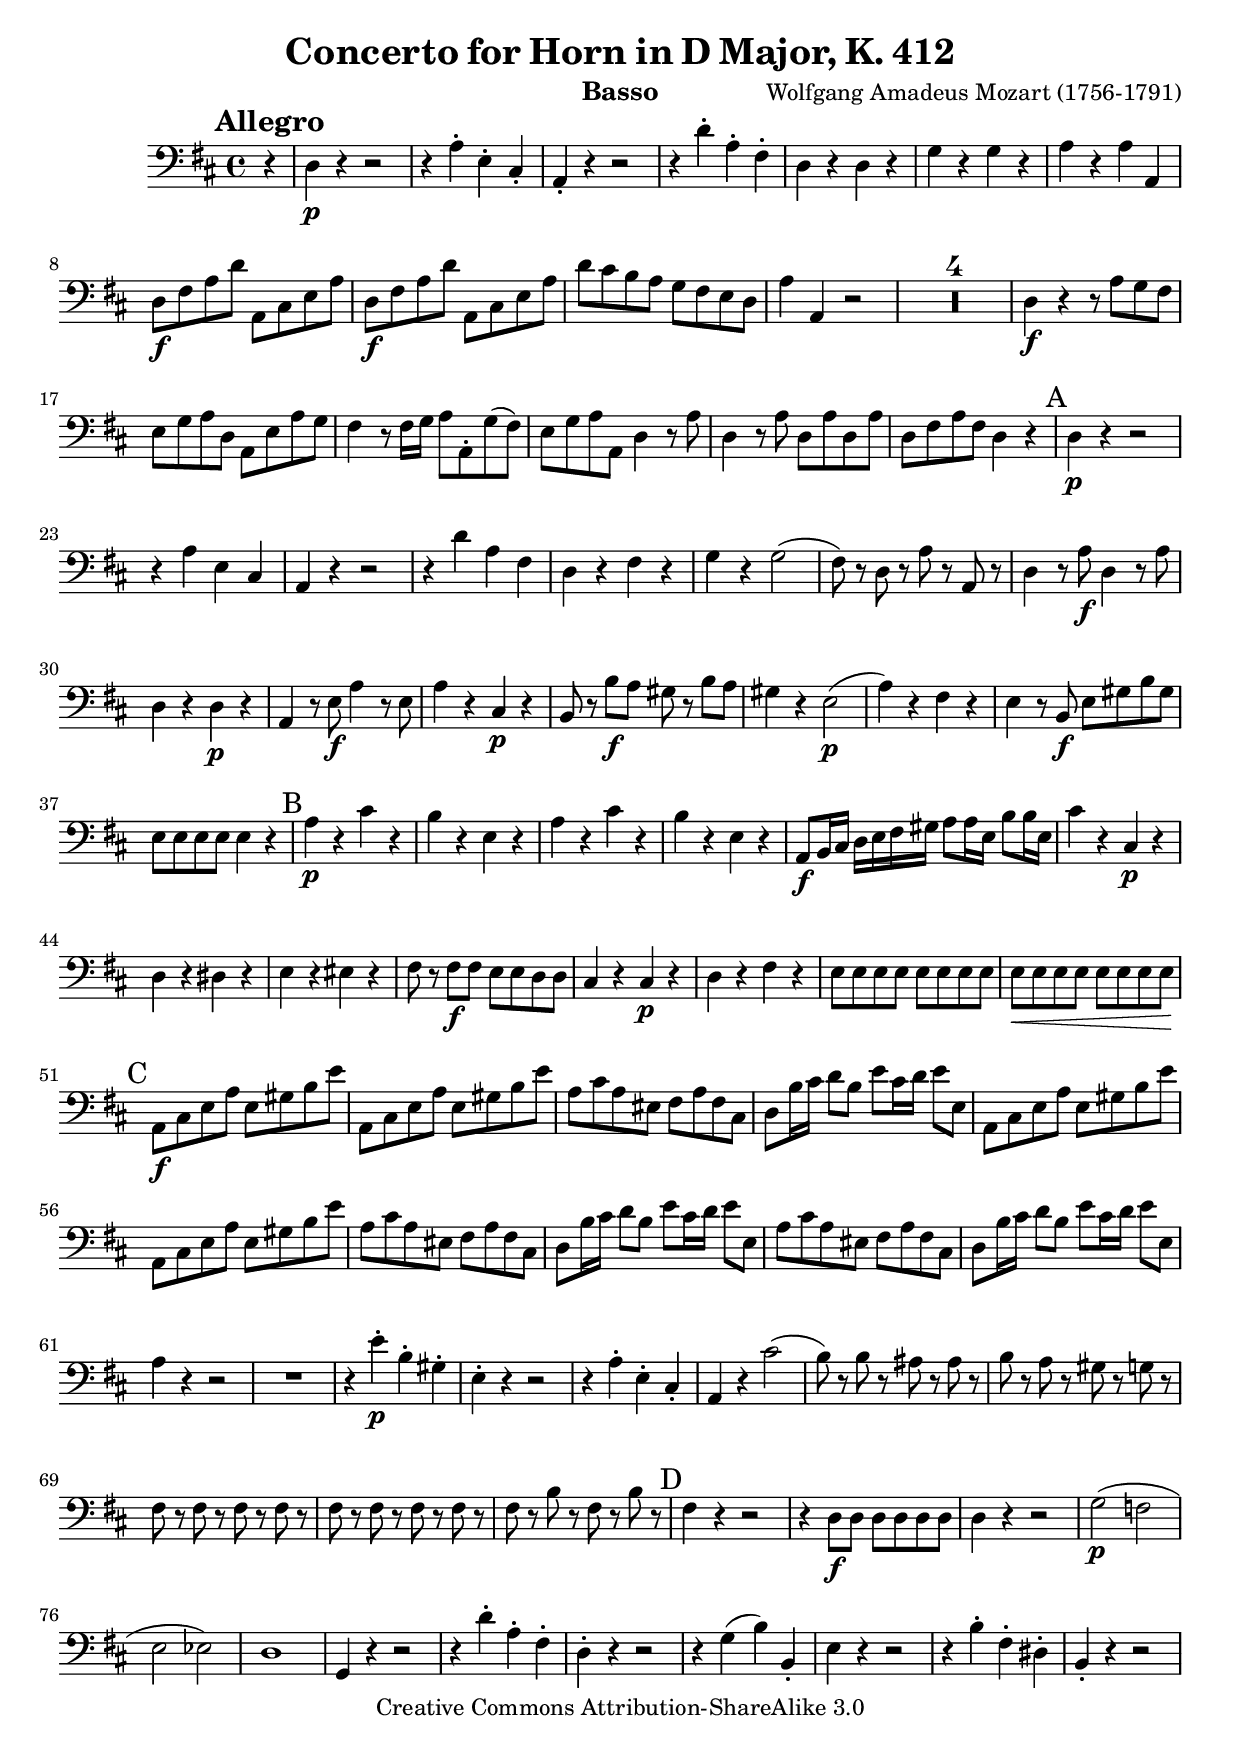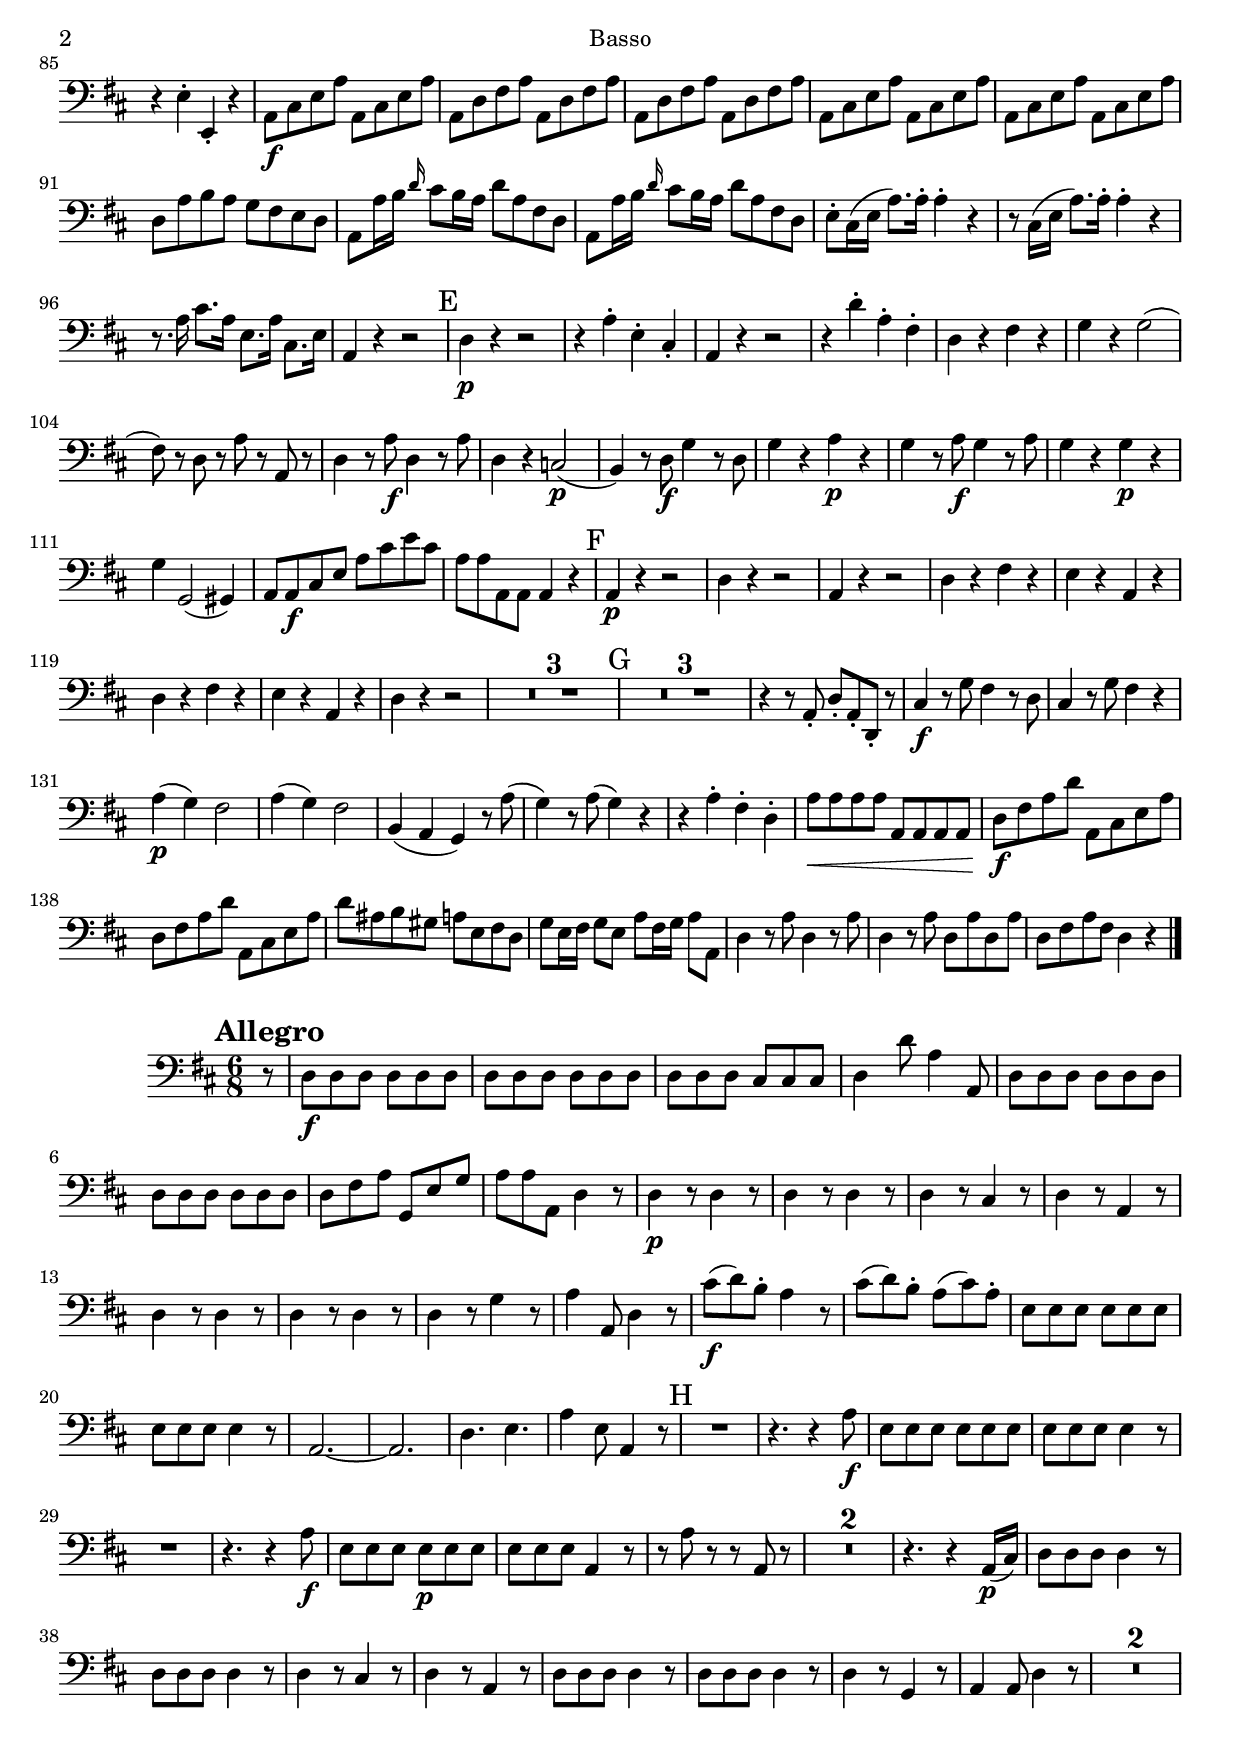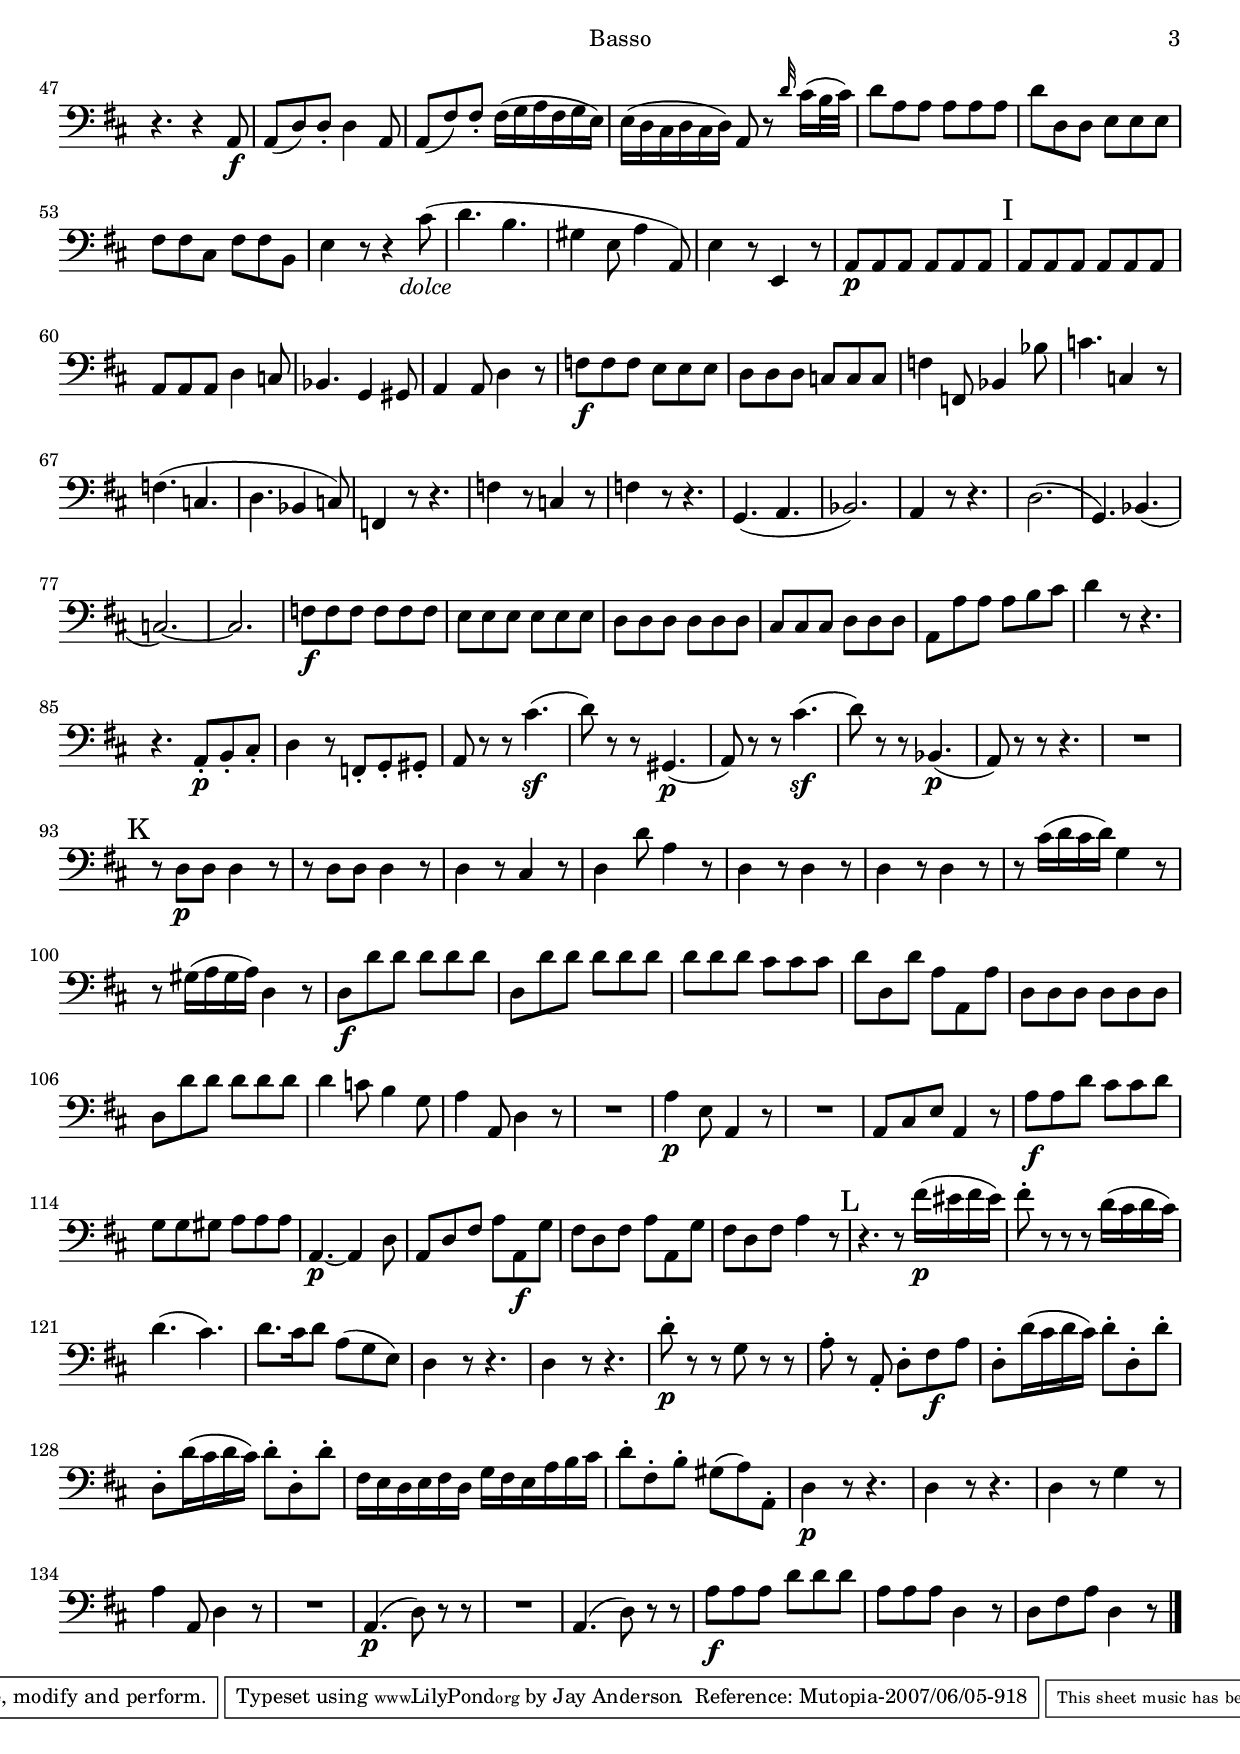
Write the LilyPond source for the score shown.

\version "2.11.54"

\include "defs.lyi"
\version "2.13.10"

\include "defs.lyi"

bassMvtI = \relative c
{
  \clef bass
  \key d \major
  r4
  d4\p r r2 |
  r4 a'-. e-. cis-. |
  a-. r r2 |
  r4 d'-. a-. fis-. |
  d r d r |
  g r g r |
  a r a a, |
  \repeat unfold 2
  {
    d8\f fis a d a, cis e a |
  }
  d cis b a g fis e d |
  a'4 a, r2 |
  R1*4 |
  d4\f r r8 a' g fis |
  e g a d, a e' a g |
  fis4 r8 fis16 g a8 a,-. g'( fis) |
  e g a a, d4 r8 a'8 |
  d,4 r8 a' d, a' d, a' |
  d, fis a fis d4 r |
  d4\p r r2 |

  r4 a' e cis |
  a r r2 |
  r4 d' a fis |
  d r fis r |
  g r g2( |
  fis8) r d r a' r a, r |
  d4 r8 a'8\f d,4 r8 a'8 |
  d,4 r d\p r |
  a r8 e'8\f a4 r8 e |
  a4 r cis,\p r |
  b8 r b'\f a gis r b a |
  gis4 r e2(\p |
  a4) r fis r |
  e r8 b\f e gis b gis |
  e e e e e4 r |
  a4\p r cis r |
  b r e, r |
  a r cis r |
  b r e, r |
  a,8\f b16 cis d e fis gis a8 a16 e b'8 b16 e, |
  cis'4 r cis,\p r |
  d r dis r |
  e r eis r |
  fis8 r fis\f fis e e d d |
  cis4 r cis\p r |
  d r fis r |
  \repeat unfold 8 e8 |
  e\< \repeat unfold 7 e8 |

  a,\f cis e a e gis b e |
  a,, cis e a e gis b e |
  a, cis a eis fis a fis cis |
  d8 b'16 cis d8 b e cis16 d e8 e, |
  a, cis e a e gis b e |
  a,, cis e a e gis b e |
  a, cis a eis fis a fis cis |
  d8 b'16 cis d8 b e cis16 d e8 e, |
  a cis a eis fis a fis cis |
  d8 b'16 cis d8 b e cis16 d e8 e, |
  a4 r r2 |
  R1 |
  r4 e'4-.\p b-. gis-. |
  e-. r r2 |
  r4 a-. e-. cis-. |
  a r cis'2( |
  b8) r b r ais r ais r |
  b r a r gis r g r |
  \repeat unfold 8 {fis r} |
  fis r b r fis r b r |
  fis4 r r2 |
  r4 d8\f d d d d d |
  d4 r r2 |
  g2(\p f | e ees) |
  d1 |

  g,4 r r2 |
  r4 d''-. a-. fis-. |
  d-. r r2 |
  r4 g( b) b,-. |
  e r r2 |
  r4 b'-. fis-. dis-. |
  b-. r r2 |
  r4 e-. e,-. r |

  a8\f cis e a a, cis e a |
  \repeat unfold 4 {a, d fis a} |
  \repeat unfold 4 {a, cis e a} |
  d, a' b a g fis e d |
  \repeat unfold 2
  {
    a8 a'16 b \grace d16 cis8 b16 a d8 a fis d |
  }
  e8-. cis16( e a8.) a16-. a4-. r |
  r8 cis,16( e a8.) a16-. a4-. r |
  r8. a16 cis8. a16 e8. a16 cis,8. e16 |
  a,4 r r2 |

  d4\p r r2 |
  r4 a'-. e-. cis-. |
  a r r2 |
  r4 d'-. a-. fis-. |
  d r fis r |
  g r g2( |
  fis8) r d r a' r a, r |
  d4 r8 a'\f d,4 r8 a' |
  d,4 r c2(\p |
  b4) r8 d\f g4 r8 d |
  g4 r a\p r |
  g r8 a\f g4 r8 a |
  g4 r g\p r |
  g g,2( gis4) |
  a8 a\f cis e a cis e cis |
  a a a, a a4 r |
  a4\p r r2 |
  d4 r r2 |
  a4 r r2 |

  \repeat unfold 2
  {
    d4 r fis r |
    e r a, r |
  }
  d4 r r2 |
  R1*6 |
  r4 r8 a-. d-. a-. d,-. r |
  cis'4\f r8 g' fis4 r8 d |
  cis4 r8 g' fis4 r |
  a4(\p g) fis2 |
  a4( g) fis2 |
  b,4( a g) r8 a'( |
  g4) r8 a( g4) r4 |
  r a-. fis-. d-. |
  a'8\< a a a a, a a a |
  d\f fis a d a, cis e a |
  d, fis a d a, cis e a |
  d ais b gis a e fis d |
  g e16 fis g8 e a fis16 g a8 a, |
  d4 r8 a' d,4 r8 a' |
  d,4 r8 a' d, a' d, a' |
  d, fis a fis d4 r |
}


\version "2.13.10"

\include "defs.lyi"

bassMvtII = \relative c
{
  \clef bass
  \key d \major
  r8
  d\f \repeat unfold 14 d cis cis cis |
  d4 d'8 a4 a,8 |
  \repeat unfold 12 d8 |
  d fis a g, e' g |
  a a a, d4 r8 |
  d4\p r8 \repeat unfold 4 {d4 r8} cis4 r8 |
  d4 r8 a4 r8 |
  \repeat unfold 5 {d4 r8} g4 r8 |
  a4 a,8 d4 r8 |

  cis'(\f d) b-. a4 r8 |
  cis( d) b-. a( cis) a-. |
  \repeat unfold 9 e8 e4 r8 |
  a,2.~ | a |
  d4. e |
  a4 e8 a,4 r8 |
  R2. |
  r4. r4 a'8\f |
  \repeat unfold 9 e8 e4 r8 |
  R2. |
  r4. r4 a8\f |
  e8 e e e\p e e |
  e e e a,4 r8 |
  r8 a' r r a, r |
  R2.*2 |
  r4. r4 a16(\p cis) |
  \repeat unfold 2 {d8 d d d4 r8} |
  d4 r8 cis4 r8 |
  d4 r8 a4 r8 |
  \repeat unfold 2 {d8 d d d4 r8} |
  d4 r8 g,4 r8 |
  a4 a8 d4 r8 |

  R2.*2 |
  r4. r4 a8\f |
  a( d) d-. d4 a8 |
  a( fis') fis-. fis16( g a fis g e) |
  e( d cis d cis d) a8 r \grace d'32 cis16( b32 cis) |
  d8 a a a a a |
  d d, d e e e |
  fis fis cis fis fis b, |
  e4 r8 r4 cis'8(\dolce |
  d4.( b |
  gis4 e8 a4 a,8) |
  e'4 r8 e,4 r8 |
  a8\p \repeat unfold 14 a d4 c8 |
  bes4. g4 gis8 |
  a4 a8 d4 r8 |
  f8\f f f e e e |
  d d d c c c |
  f4 f,8 bes4 bes'8 |
  c4. c,4 r8 |

  f4.( c |
  d bes4 c8) |
  f,4 r8 r4. |
  f'4 r8 c4 r8 |
  f4 r8 r4. |
  g,4.( a |
  bes2.) |
  a4 r8 r4. |
  d2.( |
  g,4.) bes( |
  c2.~) | c |
  f8\f f f f f f |
  \repeat unfold 6 e |
  \repeat unfold 6 d |
  cis cis cis d d d |
  a a' a a b cis |
  d4 r8 r4. |
  r4. a,8-.\p b-. cis-. |
  d4 r8 f,-. g-. gis-. |
  a r r cis'4.(\sf |
  d8) r r gis,,4.(\p |
  a8) r r cis'4.(\sf |
  d8) r r bes,4.(\p |
  a8) r r r4. |
  R2. |
  r8 d\p d d4 r8 |
  r8 d d d4 r8 |
  d4 r8 cis4 r8 |
  d4 d'8 a4 r8 |
  \repeat unfold 4 {d,4 r8} |
  r8 cis'16( d cis d) g,4 r8 |
  r8 gis16( a gis a) d,4 r8 |

  d8\f d' d d d d |
  d,8 d' d d d d |
  d d d cis cis cis |
  d d, d' a a, a' |
  d, d d d d d |
  d8 d' d d d d |
  d4 c8 b4 g8 |
  a4 a,8 d4 r8 |

  R2. |
  a'4\p e8 a,4 r8 |
  R2. |
  a8 cis e a,4 r8 |
  a'\f a d cis cis d |
  g, g gis a a a |
  a,4.~\p a4 d8 |
  a d fis a a,\f g' |
  fis d fis a a, g' |
  fis d fis a4 r8 |

  r4. r8 fis'16(\p eis fis eis) |
  fis8-. r r r d16( cis d cis) |
  d4.( cis) |
  d8. cis16 d8 a( g e) |
  d4 r8 r4. |
  d4 r8 r4. |
  d'8-.\p r r g, r r |
  a-. r a,-. d-. fis\f a |
  \repeat unfold 2 {d,-. d'16( cis d cis) d8-. d,-. d'-. |}
  fis,16 e d e fis d g fis e a b cis |
  d8-. fis,-. b-. gis( a) a,-. |
  d4\p r8 r4. |
  d4 r8 r4. |
  d4 r8 g4 r8 |
  a4 a,8 d4 r8 |
  R2. |
  a4.(\p d8) r r |
  R2. |
  a4.( d8) r r |
  a'8\f a a d d d |
  a a a d,4 r8 |
  d fis a d,4 r8 |
}



instrument = "Basso"

\paper
{
  ragged-last-bottom = ##f
}

\book
{
  \include "Header.lyi"
  \score
  {
    \new Staff
    {
      \set Score.skipBars = ##t
      << \bassMvtI \outlineMvtI >>
    }
  }
  \score
  {
    \new Staff
    {
      \set Score.skipBars = ##t
      << \bassMvtII \outlineMvtII >>
    }
  }
}

